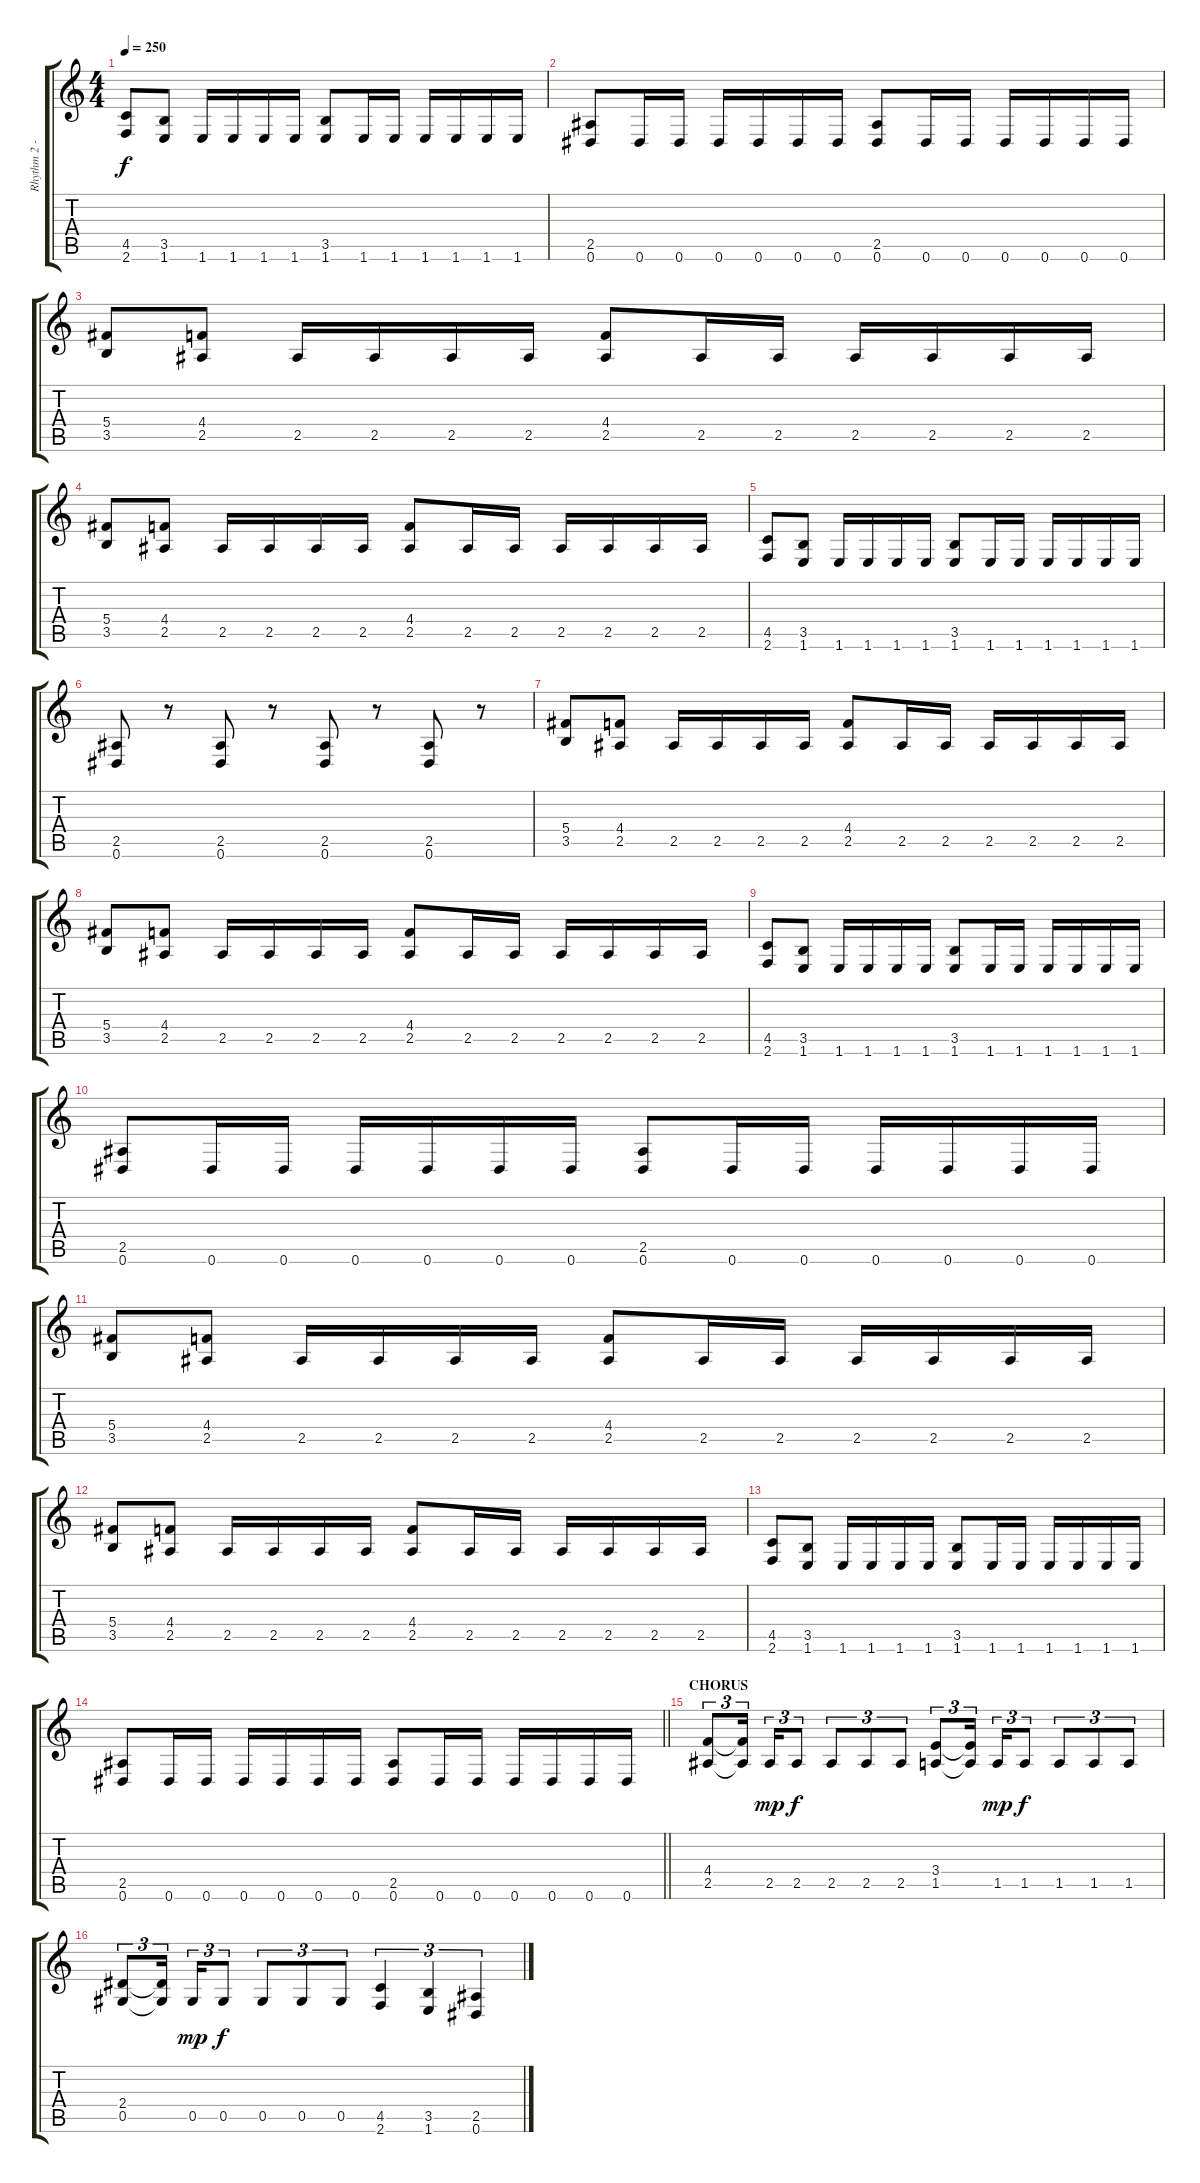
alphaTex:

\track ("Rhythm 2 - Ronny Dorian" "Rhythm 2 -") {instrument overdrivenguitar}
\staff {score tabs}
\tuning (Eb4 Bb3 Gb3 Db3 Ab2 Eb2) {hide}
\ts (4 4)
\tempo 250
\clef g2
\ks c
(4.5 2.6).8{dy f} (3.5 1.6).8 1.6.16 1.6.16 1.6.16 1.6.16 (3.5 1.6).8 1.6.16 1.6.16 1.6.16 1.6.16 1.6.16 1.6.16 |
(2.5 0.6).8 0.6.16 0.6.16 0.6.16 0.6.16 0.6.16 0.6.16 (2.5 0.6).8 0.6.16 0.6.16 0.6.16 0.6.16 0.6.16 0.6.16 |
(5.4 3.5).8 (4.4 2.5).8 2.5.16 2.5.16 2.5.16 2.5.16 (4.4 2.5).8 2.5.16 2.5.16 2.5.16 2.5.16 2.5.16 2.5.16 |
(5.4 3.5).8 (4.4 2.5).8 2.5.16 2.5.16 2.5.16 2.5.16 (4.4 2.5).8 2.5.16 2.5.16 2.5.16 2.5.16 2.5.16 2.5.16 |
(4.5 2.6).8 (3.5 1.6).8 1.6.16 1.6.16 1.6.16 1.6.16 (3.5 1.6).8 1.6.16 1.6.16 1.6.16 1.6.16 1.6.16 1.6.16 |
(2.5 0.6).8 r.8 (2.5 0.6).8 r.8 (2.5 0.6).8 r.8 (2.5 0.6).8 r.8 |
(5.4 3.5).8 (4.4 2.5).8 2.5.16 2.5.16 2.5.16 2.5.16 (4.4 2.5).8 2.5.16 2.5.16 2.5.16 2.5.16 2.5.16 2.5.16 |
(5.4 3.5).8 (4.4 2.5).8 2.5.16 2.5.16 2.5.16 2.5.16 (4.4 2.5).8 2.5.16 2.5.16 2.5.16 2.5.16 2.5.16 2.5.16 |
(4.5 2.6).8 (3.5 1.6).8 1.6.16 1.6.16 1.6.16 1.6.16 (3.5 1.6).8 1.6.16 1.6.16 1.6.16 1.6.16 1.6.16 1.6.16 |
(2.5 0.6).8 0.6.16 0.6.16 0.6.16 0.6.16 0.6.16 0.6.16 (2.5 0.6).8 0.6.16 0.6.16 0.6.16 0.6.16 0.6.16 0.6.16 |
(5.4 3.5).8 (4.4 2.5).8 2.5.16 2.5.16 2.5.16 2.5.16 (4.4 2.5).8 2.5.16 2.5.16 2.5.16 2.5.16 2.5.16 2.5.16 |
(5.4 3.5).8 (4.4 2.5).8 2.5.16 2.5.16 2.5.16 2.5.16 (4.4 2.5).8 2.5.16 2.5.16 2.5.16 2.5.16 2.5.16 2.5.16 |
(4.5 2.6).8 (3.5 1.6).8 1.6.16 1.6.16 1.6.16 1.6.16 (3.5 1.6).8 1.6.16 1.6.16 1.6.16 1.6.16 1.6.16 1.6.16 |
\barLineRight lightlight
(2.5 0.6).8 0.6.16 0.6.16 0.6.16 0.6.16 0.6.16 0.6.16 (2.5 0.6).8 0.6.16 0.6.16 0.6.16 0.6.16 0.6.16 0.6.16 |
\section ("" "CHORUS")
(4.4 2.5).8{tu (3 2)} (4.4{t} 2.5{t}).16{tu (3 2) beam splitsecondary} 2.5.16{tu (3 2) dy mp} 2.5.8{tu (3 2) dy f} 2.5.8{tu (3 2)} 2.5.8{tu (3 2)} 2.5.8{tu (3 2)} (3.4 1.5).8{tu (3 2)} (3.4{t} 1.5{t}).16{tu (3 2) beam splitsecondary} 1.5.16{tu (3 2) dy mp} 1.5.8{tu (3 2) dy f} 1.5.8{tu (3 2)} 1.5.8{tu (3 2)} 1.5.8{tu (3 2)} |
(2.4 0.5).8{tu (3 2)} (2.4{t} 0.5{t}).16{tu (3 2) beam splitsecondary} 0.5.16{tu (3 2) dy mp} 0.5.8{tu (3 2) dy f} 0.5.8{tu (3 2)} 0.5.8{tu (3 2)} 0.5.8{tu (3 2)} (4.5 2.6).4{tu (3 2)} (3.5 1.6).4{tu (3 2)} (2.5 0.6).4{tu (3 2)}
